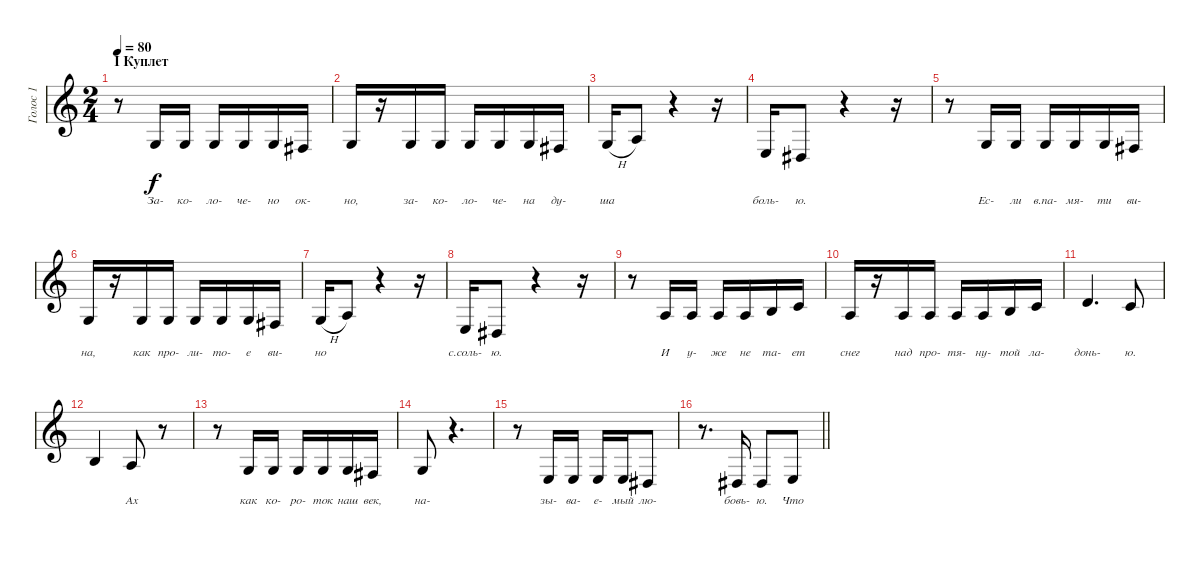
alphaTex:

\track ("Голос 1" "Голос 1") {instrument tenorsax}
\staff {score}
\tuning (E4 B3 G3 D3 A2 E2) {hide}
\ts (2 4)
\section ("" "I Куплет")
\tempo 80
\clef g2
\ks c
r.8{dy f} 5.4.16{lyrics (0 "За-") lyrics (1 "") lyrics (2 "") lyrics (3 "") lyrics (4 "")} 5.4.16{lyrics (0 "ко-") lyrics (1 "") lyrics (2 "") lyrics (3 "") lyrics (4 "")} 5.4.16{lyrics (0 "ло-") lyrics (1 "") lyrics (2 "") lyrics (3 "") lyrics (4 "")} 5.4.16{lyrics (0 "че-") lyrics (1 "") lyrics (2 "") lyrics (3 "") lyrics (4 "")} 5.4.16{lyrics (0 "но") lyrics (1 "") lyrics (2 "") lyrics (3 "") lyrics (4 "")} 4.4.16{lyrics (0 "ок-") lyrics (1 "") lyrics (2 "") lyrics (3 "") lyrics (4 "")} |
5.4.16{lyrics (0 "но,") lyrics (1 "") lyrics (2 "") lyrics (3 "") lyrics (4 "")} r.16 5.4.16{lyrics (0 "за-") lyrics (1 "") lyrics (2 "") lyrics (3 "") lyrics (4 "")} 5.4.16{lyrics (0 "ко-") lyrics (1 "") lyrics (2 "") lyrics (3 "") lyrics (4 "")} 5.4.16{lyrics (0 "ло-") lyrics (1 "") lyrics (2 "") lyrics (3 "") lyrics (4 "")} 5.4.16{lyrics (0 "че-") lyrics (1 "") lyrics (2 "") lyrics (3 "") lyrics (4 "")} 5.4.16{lyrics (0 "на") lyrics (1 "") lyrics (2 "") lyrics (3 "") lyrics (4 "")} 4.4.16{lyrics (0 "ду-") lyrics (1 "") lyrics (2 "") lyrics (3 "") lyrics (4 "")} |
5.4{h}.16{lyrics (0 "ша") lyrics (1 "") lyrics (2 "") lyrics (3 "") lyrics (4 "")} 7.4.8{lyrics (0 "") lyrics (1 "") lyrics (2 "") lyrics (3 "") lyrics (4 "")} r.4 r.16 |
2.4.16{lyrics (0 "боль-") lyrics (1 "") lyrics (2 "") lyrics (3 "") lyrics (4 "")} 1.4.8{lyrics (0 "ю.") lyrics (1 "") lyrics (2 "") lyrics (3 "") lyrics (4 "")} r.4 r.16 |
r.8 5.4.16{lyrics (0 "Ес-") lyrics (1 "") lyrics (2 "") lyrics (3 "") lyrics (4 "")} 5.4.16{lyrics (0 "ли") lyrics (1 "") lyrics (2 "") lyrics (3 "") lyrics (4 "")} 5.4.16{lyrics (0 "в.па-") lyrics (1 "") lyrics (2 "") lyrics (3 "") lyrics (4 "")} 5.4.16{lyrics (0 "мя-") lyrics (1 "") lyrics (2 "") lyrics (3 "") lyrics (4 "")} 5.4.16{lyrics (0 "ти") lyrics (1 "") lyrics (2 "") lyrics (3 "") lyrics (4 "")} 4.4.16{lyrics (0 "ви-") lyrics (1 "") lyrics (2 "") lyrics (3 "") lyrics (4 "")} |
5.4.16{lyrics (0 "на,") lyrics (1 "") lyrics (2 "") lyrics (3 "") lyrics (4 "")} r.16 5.4.16{lyrics (0 "как") lyrics (1 "") lyrics (2 "") lyrics (3 "") lyrics (4 "")} 5.4.16{lyrics (0 "про-") lyrics (1 "") lyrics (2 "") lyrics (3 "") lyrics (4 "")} 5.4.16{lyrics (0 "ли-") lyrics (1 "") lyrics (2 "") lyrics (3 "") lyrics (4 "")} 5.4.16{lyrics (0 "то-") lyrics (1 "") lyrics (2 "") lyrics (3 "") lyrics (4 "")} 5.4.16{lyrics (0 "е") lyrics (1 "") lyrics (2 "") lyrics (3 "") lyrics (4 "")} 4.4.16{lyrics (0 "ви-") lyrics (1 "") lyrics (2 "") lyrics (3 "") lyrics (4 "")} |
5.4{h}.16{lyrics (0 "но") lyrics (1 "") lyrics (2 "") lyrics (3 "") lyrics (4 "")} 7.4.8{lyrics (0 "") lyrics (1 "") lyrics (2 "") lyrics (3 "") lyrics (4 "")} r.4 r.16 |
2.4.16{lyrics (0 "с.соль-") lyrics (1 "") lyrics (2 "") lyrics (3 "") lyrics (4 "")} 1.4.8{lyrics (0 "ю.") lyrics (1 "") lyrics (2 "") lyrics (3 "") lyrics (4 "")} r.4 r.16 |
r.8 7.4.16{lyrics (0 "И") lyrics (1 "") lyrics (2 "") lyrics (3 "") lyrics (4 "")} 7.4.16{lyrics (0 "у-") lyrics (1 "") lyrics (2 "") lyrics (3 "") lyrics (4 "")} 7.4.16{lyrics (0 "же") lyrics (1 "") lyrics (2 "") lyrics (3 "") lyrics (4 "")} 7.4.16{lyrics (0 "не") lyrics (1 "") lyrics (2 "") lyrics (3 "") lyrics (4 "")} 9.4.16{lyrics (0 "та-") lyrics (1 "") lyrics (2 "") lyrics (3 "") lyrics (4 "")} 10.4.16{lyrics (0 "ет") lyrics (1 "") lyrics (2 "") lyrics (3 "") lyrics (4 "")} |
7.4.16{lyrics (0 "снег") lyrics (1 "") lyrics (2 "") lyrics (3 "") lyrics (4 "")} r.16 7.4.16{lyrics (0 "над") lyrics (1 "") lyrics (2 "") lyrics (3 "") lyrics (4 "")} 7.4.16{lyrics (0 "про-") lyrics (1 "") lyrics (2 "") lyrics (3 "") lyrics (4 "")} 7.4.16{lyrics (0 "тя-") lyrics (1 "") lyrics (2 "") lyrics (3 "") lyrics (4 "")} 7.4.16{lyrics (0 "ну-") lyrics (1 "") lyrics (2 "") lyrics (3 "") lyrics (4 "")} 9.4.16{lyrics (0 "той") lyrics (1 "") lyrics (2 "") lyrics (3 "") lyrics (4 "")} 10.4.16{lyrics (0 "ла-") lyrics (1 "") lyrics (2 "") lyrics (3 "") lyrics (4 "")} |
12.4.4{d lyrics (0 "донь-") lyrics (1 "") lyrics (2 "") lyrics (3 "") lyrics (4 "")} 10.4.8{lyrics (0 "ю.") lyrics (1 "") lyrics (2 "") lyrics (3 "") lyrics (4 "")} |
9.4.4{lyrics (0 "") lyrics (1 "") lyrics (2 "") lyrics (3 "") lyrics (4 "")} 7.4.8{lyrics (0 "Ах") lyrics (1 "") lyrics (2 "") lyrics (3 "") lyrics (4 "")} r.8 |
r.8 5.4.16{lyrics (0 "как") lyrics (1 "") lyrics (2 "") lyrics (3 "") lyrics (4 "")} 5.4.16{lyrics (0 "ко-") lyrics (1 "") lyrics (2 "") lyrics (3 "") lyrics (4 "")} 5.4.16{lyrics (0 "ро-") lyrics (1 "") lyrics (2 "") lyrics (3 "") lyrics (4 "")} 5.4.16{lyrics (0 "ток") lyrics (1 "") lyrics (2 "") lyrics (3 "") lyrics (4 "")} 5.4.16{lyrics (0 "наш") lyrics (1 "") lyrics (2 "") lyrics (3 "") lyrics (4 "")} 4.4.16{lyrics (0 "век,") lyrics (1 "") lyrics (2 "") lyrics (3 "") lyrics (4 "")} |
5.4.8{lyrics (0 "на-") lyrics (1 "") lyrics (2 "") lyrics (3 "") lyrics (4 "")} r.4{d} |
r.8 2.4.16{lyrics (0 "зы-") lyrics (1 "") lyrics (2 "") lyrics (3 "") lyrics (4 "")} 2.4.16{lyrics (0 "ва-") lyrics (1 "") lyrics (2 "") lyrics (3 "") lyrics (4 "")} 2.4.16{lyrics (0 "е-") lyrics (1 "") lyrics (2 "") lyrics (3 "") lyrics (4 "")} 2.4.16{lyrics (0 "мый") lyrics (1 "") lyrics (2 "") lyrics (3 "") lyrics (4 "")} 1.4.8{lyrics (0 "лю-") lyrics (1 "") lyrics (2 "") lyrics (3 "") lyrics (4 "")} |
\barLineRight lightlight
r.8{d} 1.4.16{lyrics (0 "бовь-") lyrics (1 "") lyrics (2 "") lyrics (3 "") lyrics (4 "")} 1.4.8{lyrics (0 "ю.") lyrics (1 "") lyrics (2 "") lyrics (3 "") lyrics (4 "")} 2.4.8{lyrics (0 "Что") lyrics (1 "") lyrics (2 "") lyrics (3 "") lyrics (4 "")}
